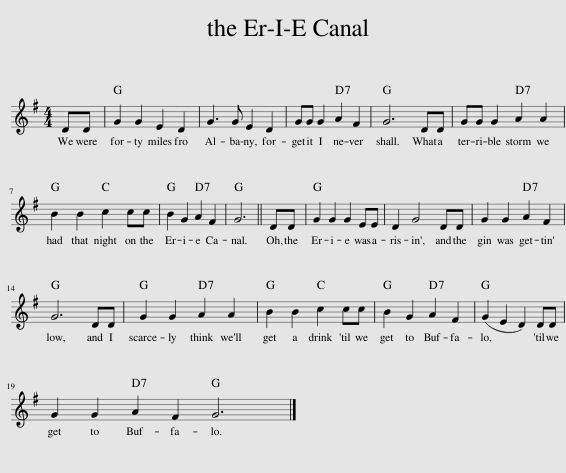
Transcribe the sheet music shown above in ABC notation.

X:1
L:1/8
M:4/4
I:linebreak $
K:G
V:1 treble
V:1
 DD | G2 G2 E2 D2 | G3 G E2 D2 | GG G2 A2 F2 | G6 DD | %5
 GG G2 A2 A2 |$ B2 B2 c2 cc | B2 G2 A2 F2 | G6 || DD | %10
 G2 G2 G2 EE | D2 G4 DD | G2 G2 A2 F2 |$ G6 DD | G2 G2 A2 A2 | %15
 B2 B2 c2 cc | B2 G2 A2 F2 | (G2 E2 D2) DD |$ G2 G2 A2 F2 G6 |] %19
